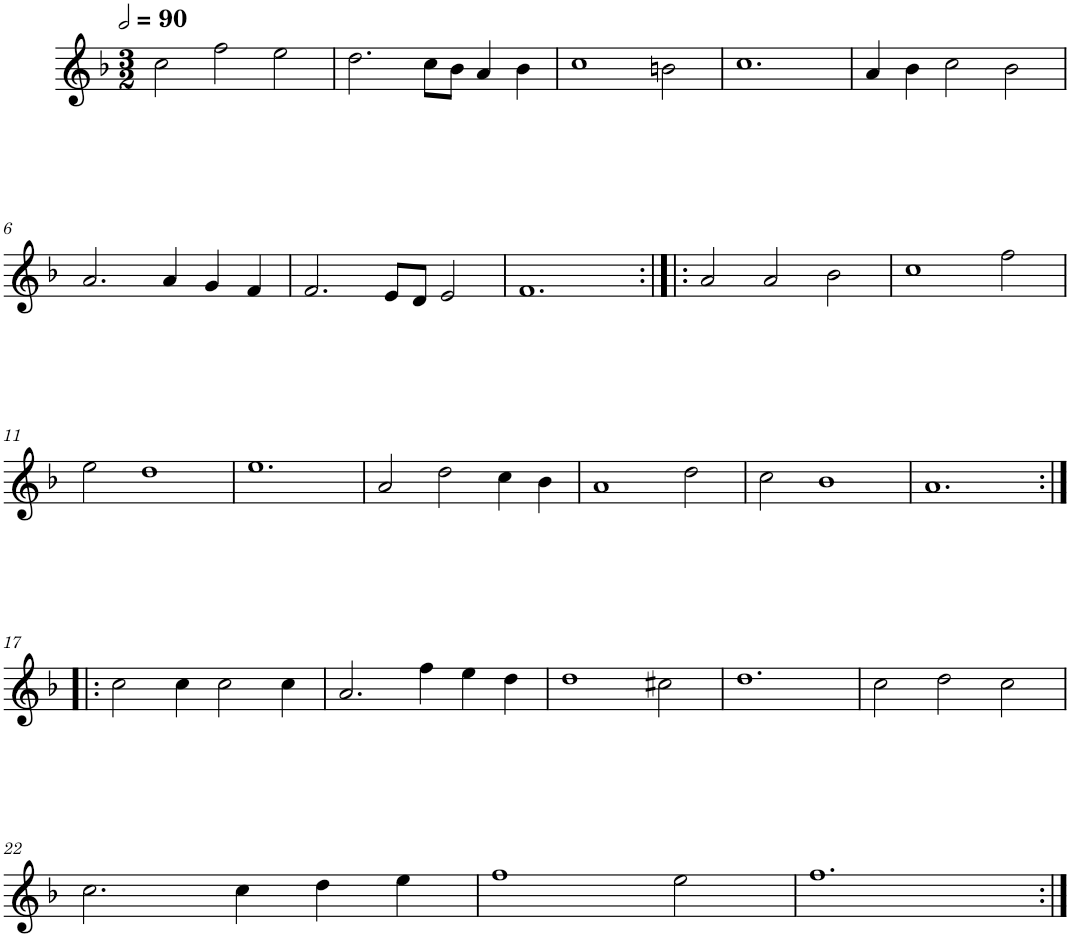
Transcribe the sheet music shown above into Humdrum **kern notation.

**kern
*part1
*staff1
*I"Cinq parties
*clefG2
*k[b-]
*M3/2
*MM180
=1
2cc\
2ff\
2ee\
=2
2.dd\
8cc\L
8b-\J
4a/
4b-\
=3
1cc
2bn\
=4
1.cc
=5
4a/
4b-\
2cc\
2b-\
!!LO:LB:g=z
=6
2.a/
4a/
4g/
4f/
=7
2.f/
8e/L
8d/J
2e/
=8
1.f
=9:|!|:
2a/
2a/
2b-\
=10
1cc
2ff\
!!LO:LB:g=z
=11
2ee\
1dd
=12
1.ee
=13
2a/
2dd\
4cc\
4b-\
=14
1a
2dd\
=15
2cc\
1b-
=16
1.a
!!LO:LB:g=z
=17:|!|:
2cc\
4cc\
2cc\
4cc\
=18
2.a/
4ff\
4ee\
4dd\
=19
1dd
2cc#X\
=20
1.dd
=21
2cc\
2dd\
2cc\
!!LO:LB:g=z
=22
2.cc\
4cc\
4dd\
4ee\
=23
1ff
2ee\
=24
1.ff
=:|!
*-
